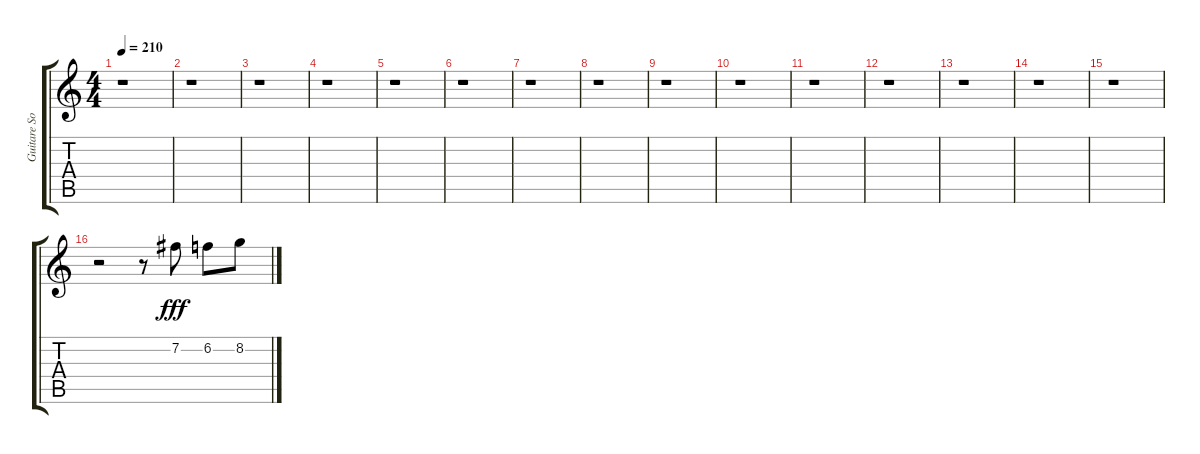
\track ("Guitare Solo" "Guitare So") {instrument acousticguitarsteel}
\staff {score tabs}
\tuning (E4 B3 G3 D3 A2 D2) {hide}
\ts (4 4)
\tempo 210
\clef g2
\ks c
r.1{dy mf} |
r.1 |
r.1 |
r.1 |
r.1 |
r.1 |
r.1 |
r.1 |
r.1 |
r.1 |
r.1 |
r.1 |
r.1 |
r.1 |
r.1 |
r.2 r.8 7.2.8{dy fff instrument acousticguitarsteel} 6.2.8 8.2.8
